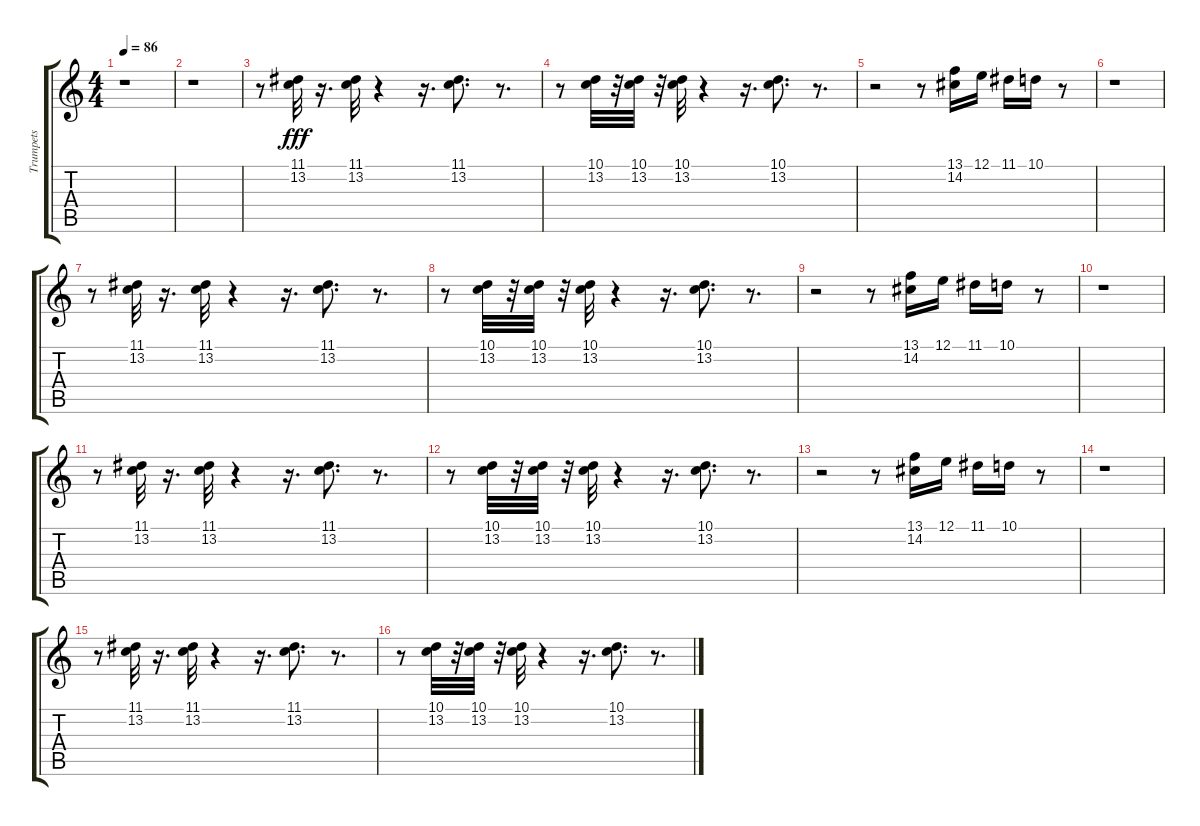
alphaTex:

\track ("Trumpets" "Trumpets") {instrument mutedtrumpet}
\staff {score tabs}
\tuning (E4 B3 G3 D3 A2 E2) {hide}
\ts (4 4)
\tempo 86
\clef g2
\ks c
r.1{dy fff} |
r.1 |
r.8 (11.1 13.2).32 r.16{d} (11.1 13.2).32 r.4 r.16{d} (11.1 13.2).8{d} r.8{d} |
r.8 (10.1 13.2).32 r.32 (10.1 13.2).32 r.32 (10.1 13.2).32 r.4 r.16{d} (10.1 13.2).8{d} r.8{d} |
r.2 r.8 (13.1 14.2).16 12.1.16 11.1.16 10.1.16 r.8 |
r.1 |
r.8 (11.1 13.2).32 r.16{d} (11.1 13.2).32 r.4 r.16{d} (11.1 13.2).8{d} r.8{d} |
r.8 (10.1 13.2).32 r.32 (10.1 13.2).32 r.32 (10.1 13.2).32 r.4 r.16{d} (10.1 13.2).8{d} r.8{d} |
r.2 r.8 (13.1 14.2).16 12.1.16 11.1.16 10.1.16 r.8 |
r.1 |
r.8 (11.1 13.2).32 r.16{d} (11.1 13.2).32 r.4 r.16{d} (11.1 13.2).8{d} r.8{d} |
r.8 (10.1 13.2).32 r.32 (10.1 13.2).32 r.32 (10.1 13.2).32 r.4 r.16{d} (10.1 13.2).8{d} r.8{d} |
r.2 r.8 (13.1 14.2).16 12.1.16 11.1.16 10.1.16 r.8 |
r.1 |
r.8 (11.1 13.2).32 r.16{d} (11.1 13.2).32 r.4 r.16{d} (11.1 13.2).8{d} r.8{d} |
r.8 (10.1 13.2).32 r.32 (10.1 13.2).32 r.32 (10.1 13.2).32 r.4 r.16{d} (10.1 13.2).8{d} r.8{d}
